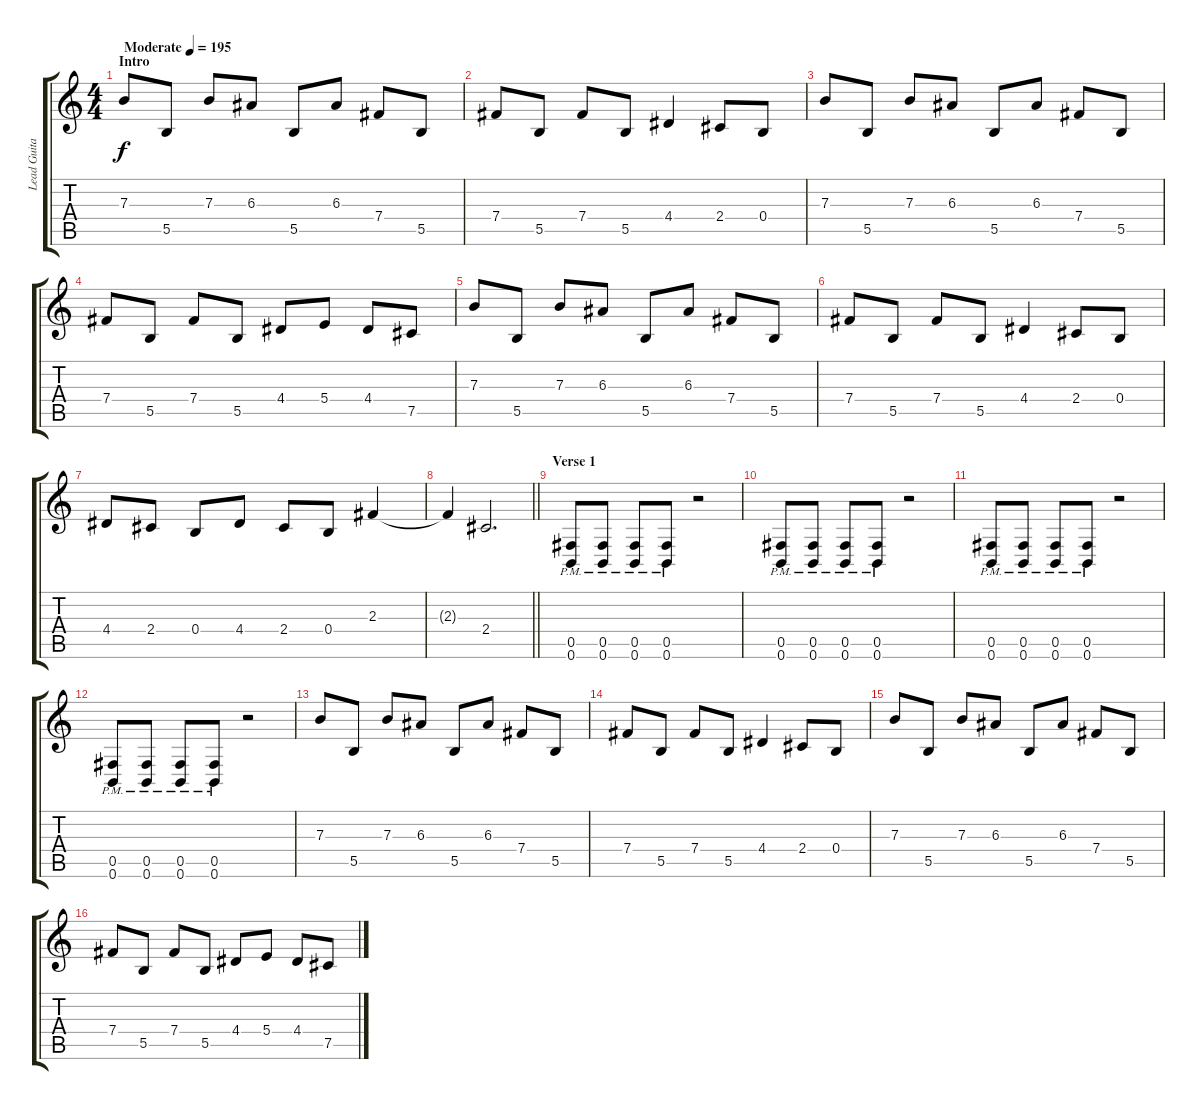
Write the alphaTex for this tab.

\track ("Lead Guitar" "Lead Guita") {instrument distortionguitar}
\staff {score tabs}
\tuning (Db4 Ab3 E3 B2 Gb2 B1) {hide}
\ts (4 4)
\section ("" "Intro")
\tempo (195 "Moderate")
\clef g2
\ks c
7.3.8{dy f instrument distortionguitar} 5.5.8 7.3.8 6.3.8 5.5.8 6.3.8 7.4.8 5.5.8 |
7.4.8 5.5.8 7.4.8 5.5.8 4.4.4 2.4.8 0.4.8 |
7.3.8 5.5.8 7.3.8 6.3.8 5.5.8 6.3.8 7.4.8 5.5.8 |
7.4.8 5.5.8 7.4.8 5.5.8 4.4.8 5.4.8 4.4.8 7.5.8 |
7.3.8 5.5.8 7.3.8 6.3.8 5.5.8 6.3.8 7.4.8 5.5.8 |
7.4.8 5.5.8 7.4.8 5.5.8 4.4.4 2.4.8 0.4.8 |
4.4.8 2.4.8 0.4.8 4.4.8 2.4.8 0.4.8 2.3.4 |
\barLineRight lightlight
2.3{t}.4 2.4.2{d} |
\section ("" "Verse 1")
(0.5{pm} 0.6{pm}).8 (0.5{pm} 0.6{pm}).8 (0.5{pm} 0.6{pm}).8 (0.5{pm} 0.6{pm}).8 r.2 |
(0.5{pm} 0.6{pm}).8 (0.5{pm} 0.6{pm}).8 (0.5{pm} 0.6{pm}).8 (0.5{pm} 0.6{pm}).8 r.2 |
(0.5{pm} 0.6{pm}).8 (0.5{pm} 0.6{pm}).8 (0.5{pm} 0.6{pm}).8 (0.5{pm} 0.6{pm}).8 r.2 |
(0.5{pm} 0.6{pm}).8 (0.5{pm} 0.6{pm}).8 (0.5{pm} 0.6{pm}).8 (0.5{pm} 0.6{pm}).8 r.2 |
7.3.8 5.5.8 7.3.8 6.3.8 5.5.8 6.3.8 7.4.8 5.5.8 |
7.4.8 5.5.8 7.4.8 5.5.8 4.4.4 2.4.8 0.4.8 |
7.3.8 5.5.8 7.3.8 6.3.8 5.5.8 6.3.8 7.4.8 5.5.8 |
7.4.8 5.5.8 7.4.8 5.5.8 4.4.8 5.4.8 4.4.8 7.5.8
